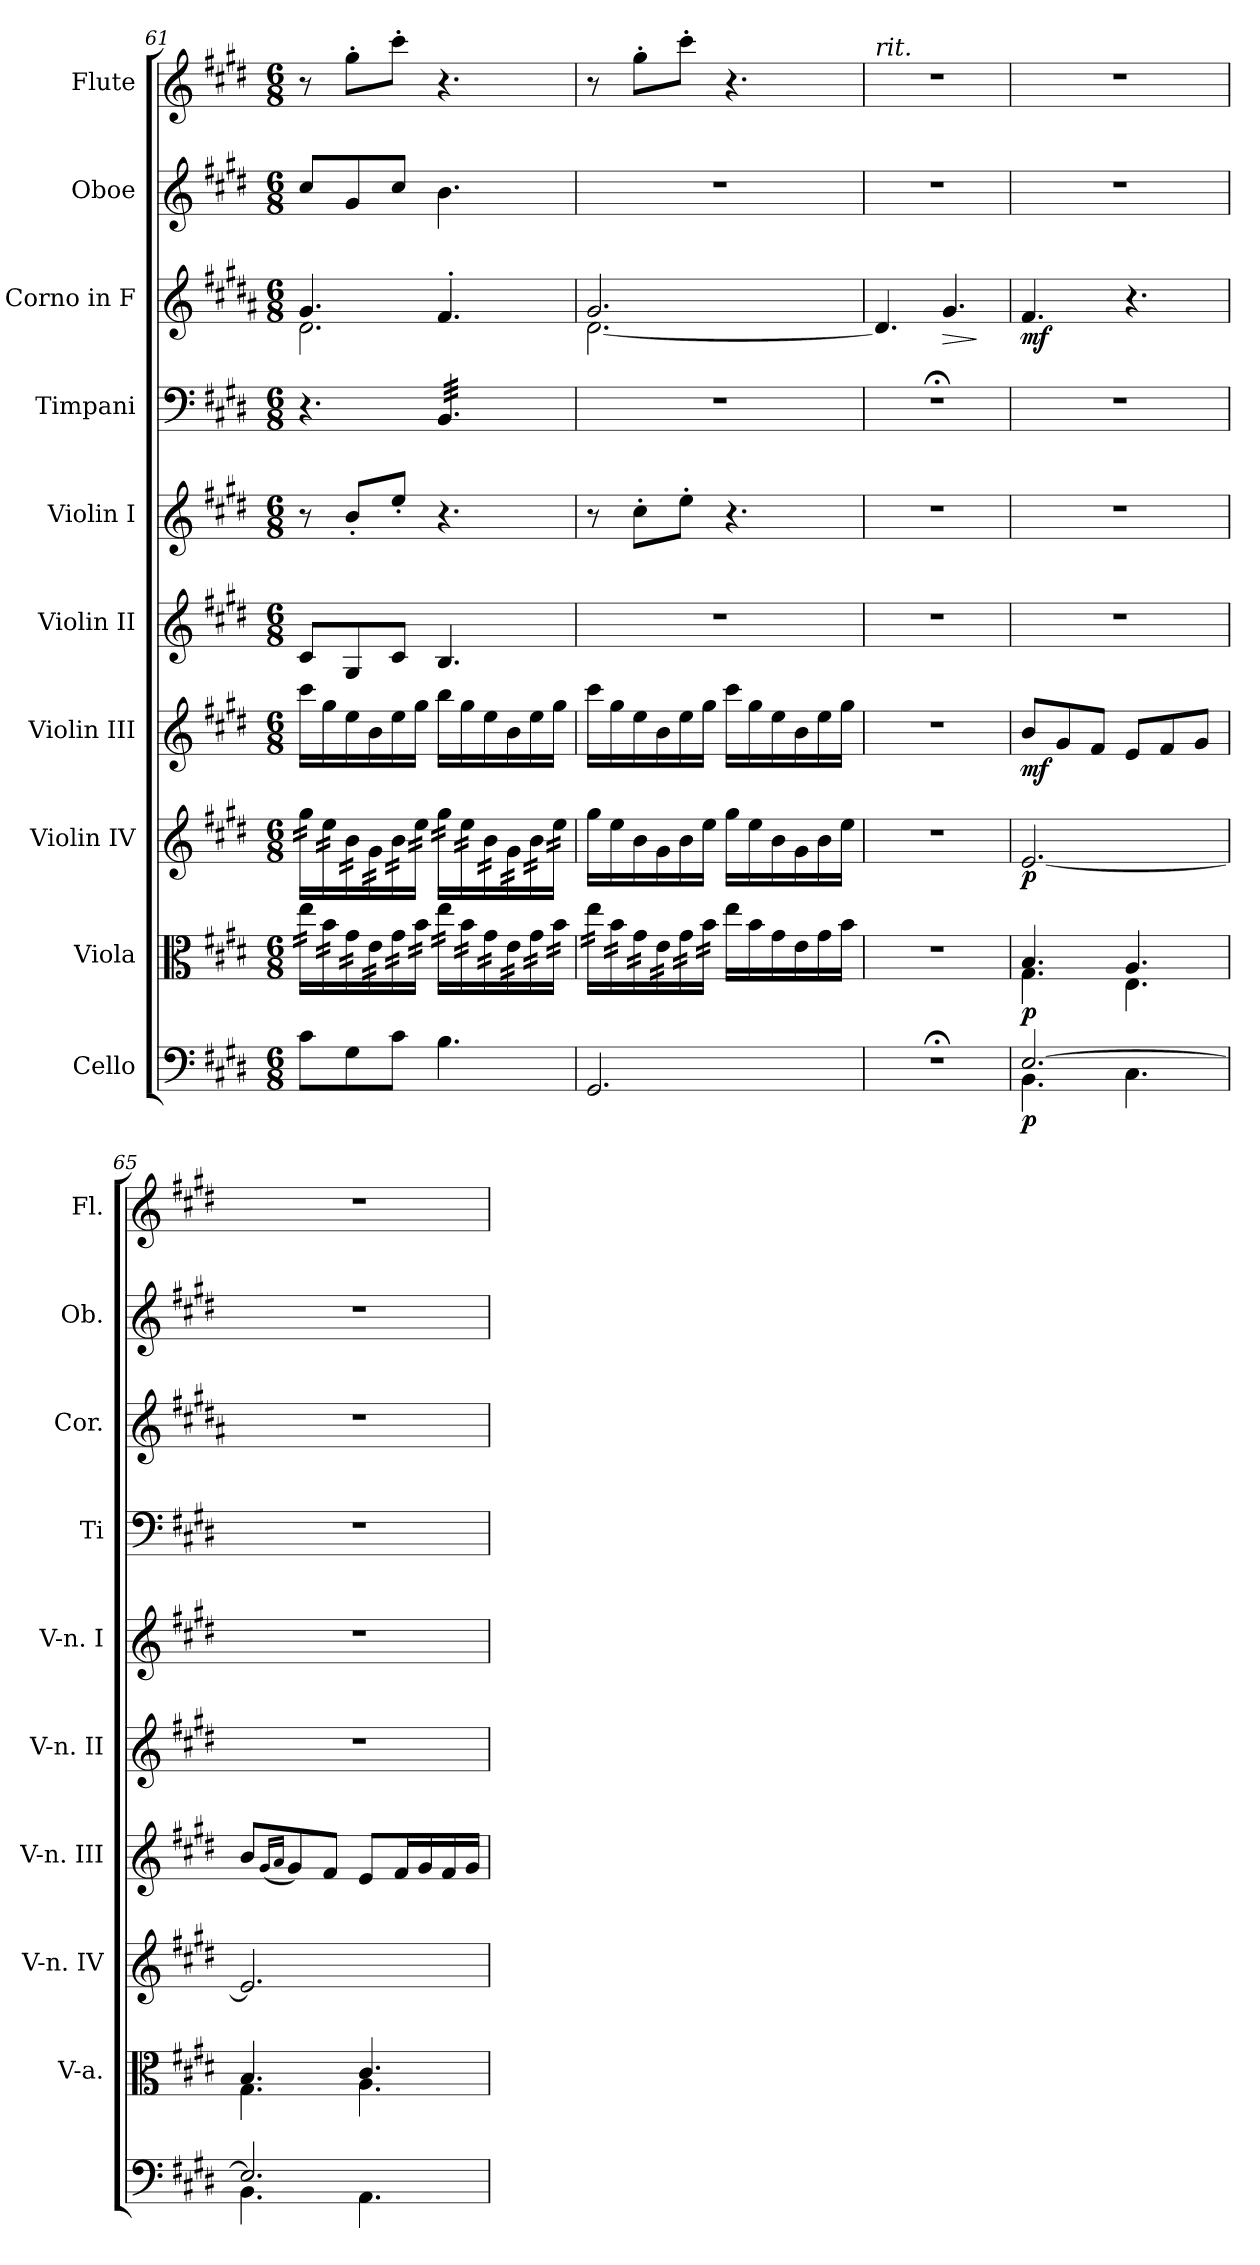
**kern	**dynam	**kern	**dynam	**kern	**dynam	**kern	**dynam	**kern	**kern	**kern	**kern	**dynam	**kern	**kern
*part10	*part10	*part9	*part9	*part8	*part8	*part7	*part7	*part6	*part5	*part4	*part3	*part3	*part2	*part1
*staff10	*staff10	*staff9	*staff9	*staff8	*staff8	*staff7	*staff7	*staff6	*staff5	*staff4	*staff3	*staff3	*staff2	*staff1
*I"Cello	*	*I"Viola	*	*I"Violin IV	*	*I"Violin III	*	*I"Violin II	*I"Violin I	*I"Timpani	*I"Corno in F	*	*I"Oboe	*I"Flute
*	*	*I'V-a.	*	*I'V-n. IV	*	*I'V-n. III	*	*I'V-n. II	*I'V-n. I	*I'Ti	*I'Cor.	*	*I'Ob.	*I'Fl.
*clefF4	*	*clefC3	*	*clefG2	*	*clefG2	*	*clefG2	*clefG2	*clefF4	*clefG2	*	*clefG2	*clefG2
*	*	*	*	*	*	*	*	*	*	*	*ITrd4c7	*	*	*
*k[f#c#g#d#]	*	*k[f#c#g#d#]	*	*k[f#c#g#d#]	*	*k[f#c#g#d#]	*	*k[f#c#g#d#]	*k[f#c#g#d#]	*k[f#c#g#d#]	*k[f#c#g#d#]	*	*k[f#c#g#d#]	*k[f#c#g#d#]
*M6/8	*	*M6/8	*	*M6/8	*	*M6/8	*	*M6/8	*M6/8	*M6/8	*M6/8	*	*M6/8	*M6/8
=61	=61	=61	=61	=61	=61	=61	=61	=61	=61	=61	=61	=61	=61	=61
*	*	*	*	*	*	*	*	*	*	*	*^	*	*	*
*	*	*tremolo	*	*	*	*	*	*	*	*	*	*	*	*	*
*	*	*	*	*tremolo	*	*	*	*	*	*	*	*	*	*	*
8c#\L	.	64ee\LLLL	.	64gg#\LLLL	.	16ccc#\LL	.	8c#/L	8r	4.r	4.c#/	2.G#\	.	8cc#/L	8r
.	.	64ee\	.	64gg#\	.	.	.	.	.	.	.	.	.	.	.
.	.	64ee\	.	64gg#\	.	.	.	.	.	.	.	.	.	.	.
.	.	64ee\	.	64gg#\	.	.	.	.	.	.	.	.	.	.	.
.	.	64b\	.	64ee\	.	16gg#\	.	.	.	.	.	.	.	.	.
.	.	64b\	.	64ee\	.	.	.	.	.	.	.	.	.	.	.
.	.	64b\	.	64ee\	.	.	.	.	.	.	.	.	.	.	.
.	.	64b\	.	64ee\	.	.	.	.	.	.	.	.	.	.	.
8G#\	.	64g#\	.	64b\	.	16ee\	.	8G#/	8b'/L	.	.	.	.	8g#/	8gg#'\L
.	.	64g#\	.	64b\	.	.	.	.	.	.	.	.	.	.	.
.	.	64g#\	.	64b\	.	.	.	.	.	.	.	.	.	.	.
.	.	64g#\	.	64b\	.	.	.	.	.	.	.	.	.	.	.
.	.	64e\	.	64g#\	.	16b\	.	.	.	.	.	.	.	.	.
.	.	64e\	.	64g#\	.	.	.	.	.	.	.	.	.	.	.
.	.	64e\	.	64g#\	.	.	.	.	.	.	.	.	.	.	.
.	.	64e\	.	64g#\	.	.	.	.	.	.	.	.	.	.	.
8c#\J	.	64g#\	.	64b\	.	16ee\	.	8c#/J	8ee'/J	.	.	.	.	8cc#/J	8ccc#'\J
.	.	64g#\	.	64b\	.	.	.	.	.	.	.	.	.	.	.
.	.	64g#\	.	64b\	.	.	.	.	.	.	.	.	.	.	.
.	.	64g#\	.	64b\	.	.	.	.	.	.	.	.	.	.	.
.	.	64b\	.	64ee\	.	16gg#\JJ	.	.	.	.	.	.	.	.	.
.	.	64b\	.	64ee\	.	.	.	.	.	.	.	.	.	.	.
.	.	64b\	.	64ee\	.	.	.	.	.	.	.	.	.	.	.
.	.	64b\JJJJ	.	64ee\JJJJ	.	.	.	.	.	.	.	.	.	.	.
*	*	*	*	*	*	*	*	*	*	*tremolo	*	*	*	*	*
4.B\	.	64ee\LLLL	.	64gg#\LLLL	.	16bb\LL	.	4.B/	4.r	32BB/LLL	4.B'/	.	.	4.b\	4.r
.	.	64ee\	.	64gg#\	.	.	.	.	.	.	.	.	.	.	.
.	.	64ee\	.	64gg#\	.	.	.	.	.	32BB/	.	.	.	.	.
.	.	64ee\	.	64gg#\	.	.	.	.	.	.	.	.	.	.	.
.	.	64b\	.	64ee\	.	16gg#\	.	.	.	32BB/	.	.	.	.	.
.	.	64b\	.	64ee\	.	.	.	.	.	.	.	.	.	.	.
.	.	64b\	.	64ee\	.	.	.	.	.	32BB/	.	.	.	.	.
.	.	64b\	.	64ee\	.	.	.	.	.	.	.	.	.	.	.
.	.	64g#\	.	64b\	.	16ee\	.	.	.	32BB/	.	.	.	.	.
.	.	64g#\	.	64b\	.	.	.	.	.	.	.	.	.	.	.
.	.	64g#\	.	64b\	.	.	.	.	.	32BB/	.	.	.	.	.
.	.	64g#\	.	64b\	.	.	.	.	.	.	.	.	.	.	.
.	.	64e\	.	64g#\	.	16b\	.	.	.	32BB/	.	.	.	.	.
.	.	64e\	.	64g#\	.	.	.	.	.	.	.	.	.	.	.
.	.	64e\	.	64g#\	.	.	.	.	.	32BB/	.	.	.	.	.
.	.	64e\	.	64g#\	.	.	.	.	.	.	.	.	.	.	.
.	.	64g#\	.	64b\	.	16ee\	.	.	.	32BB/	.	.	.	.	.
.	.	64g#\	.	64b\	.	.	.	.	.	.	.	.	.	.	.
.	.	64g#\	.	64b\	.	.	.	.	.	32BB/	.	.	.	.	.
.	.	64g#\	.	64b\	.	.	.	.	.	.	.	.	.	.	.
.	.	64b\	.	64ee\	.	16gg#\JJ	.	.	.	32BB/	.	.	.	.	.
.	.	64b\	.	64ee\	.	.	.	.	.	.	.	.	.	.	.
.	.	64b\	.	64ee\	.	.	.	.	.	32BB/JJJ	.	.	.	.	.
*	*	*	*	*	*	*	*	*	*	*Xtremolo	*	*	*	*	*
.	.	64b\JJJJ	.	64ee\JJJJ	.	.	.	.	.	.	.	.	.	.	.
*	*	*	*	*Xtremolo	*	*	*	*	*	*	*	*	*	*	*
=62	=62	=62	=62	=62	=62	=62	=62	=62	=62	=62	=62	=62	=62	=62	=62
2.GG#/	.	64ee\LLLL	.	16gg#\LL	.	16ccc#\LL	.	2.r	8r	2.r	2.c#/	[2.G#\	.	2.r	8r
.	.	64ee\	.	.	.	.	.	.	.	.	.	.	.	.	.
.	.	64ee\	.	.	.	.	.	.	.	.	.	.	.	.	.
.	.	64ee\	.	.	.	.	.	.	.	.	.	.	.	.	.
.	.	64b\	.	16ee\	.	16gg#\	.	.	.	.	.	.	.	.	.
.	.	64b\	.	.	.	.	.	.	.	.	.	.	.	.	.
.	.	64b\	.	.	.	.	.	.	.	.	.	.	.	.	.
.	.	64b\	.	.	.	.	.	.	.	.	.	.	.	.	.
.	.	64g#\	.	16b\	.	16ee\	.	.	8cc#'\L	.	.	.	.	.	8gg#'\L
.	.	64g#\	.	.	.	.	.	.	.	.	.	.	.	.	.
.	.	64g#\	.	.	.	.	.	.	.	.	.	.	.	.	.
.	.	64g#\	.	.	.	.	.	.	.	.	.	.	.	.	.
.	.	64e\	.	16g#\	.	16b\	.	.	.	.	.	.	.	.	.
.	.	64e\	.	.	.	.	.	.	.	.	.	.	.	.	.
.	.	64e\	.	.	.	.	.	.	.	.	.	.	.	.	.
.	.	64e\	.	.	.	.	.	.	.	.	.	.	.	.	.
.	.	64g#\	.	16b\	.	16ee\	.	.	8ee'\J	.	.	.	.	.	8ccc#'\J
.	.	64g#\	.	.	.	.	.	.	.	.	.	.	.	.	.
.	.	64g#\	.	.	.	.	.	.	.	.	.	.	.	.	.
.	.	64g#\	.	.	.	.	.	.	.	.	.	.	.	.	.
.	.	64b\	.	16ee\JJ	.	16gg#\JJ	.	.	.	.	.	.	.	.	.
.	.	64b\	.	.	.	.	.	.	.	.	.	.	.	.	.
.	.	64b\	.	.	.	.	.	.	.	.	.	.	.	.	.
.	.	64b\JJJJ	.	.	.	.	.	.	.	.	.	.	.	.	.
*	*	*Xtremolo	*	*	*	*	*	*	*	*	*	*	*	*	*
.	.	16ee\LL	.	16gg#\LL	.	16ccc#\LL	.	.	4.r	.	.	.	.	.	4.r
.	.	16b\	.	16ee\	.	16gg#\	.	.	.	.	.	.	.	.	.
.	.	16g#\	.	16b\	.	16ee\	.	.	.	.	.	.	.	.	.
.	.	16e\	.	16g#\	.	16b\	.	.	.	.	.	.	.	.	.
.	.	16g#\	.	16b\	.	16ee\	.	.	.	.	.	.	.	.	.
.	.	16b\JJ	.	16ee\JJ	.	16gg#\JJ	.	.	.	.	.	.	.	.	.
*	*	*	*	*	*	*	*	*	*	*	*v	*v	*	*	*
=63	=63	=63	=63	=63	=63	=63	=63	=63	=63	=63	=63	=63	=63	=63
!	!	!	!	!	!	!	!	!	!	!	!	!	!	!LO:TX:a:i:t=rit.
2.r;<	.	2.r	.	2.r	.	2.r	.	2.r	2.r	2.r;<	4.G#/]	.	2.r	2.r
!	!	!	!	!	!	!	!	!	!	!	!	!LO:HP:b	!	!
.	.	.	.	.	.	.	.	.	.	.	4.c#/	>	.	.
.	.	.	.	.	.	.	.	.	.	.	.	]	.	.
=64	=64	=64	=64	=64	=64	=64	=64	=64	=64	=64	=64	=64	=64	=64
*^	*	*^	*	*	*	*	*	*	*	*	*	*	*	*
!	!	!LO:DY:b	!	!	!LO:DY:b	!	!LO:DY:b	!	!LO:DY:b	!	!	!	!	!LO:DY:b	!	!
[2.E/	4.BB\	p	4.B/	4.G#\	p	[2.e/	p	8b/L	mf	2.r	2.r	2.r	4.B/	mf	2.r	2.r
.	.	.	.	.	.	.	.	8g#/	.	.	.	.	.	.	.	.
.	.	.	.	.	.	.	.	8f#/J	.	.	.	.	.	.	.	.
.	4.C#\	.	4.A/	4.E\	.	.	.	8e/L	.	.	.	.	4.r	.	.	.
.	.	.	.	.	.	.	.	8f#/	.	.	.	.	.	.	.	.
.	.	.	.	.	.	.	.	8g#/J	.	.	.	.	.	.	.	.
!!LO:LB:g=z
=65	=65	=65	=65	=65	=65	=65	=65	=65	=65	=65	=65	=65	=65	=65	=65	=65
2.E/]	4.BB\	.	4.B/	4.G#\	.	2.e/]	.	8b/L	.	2.r	2.r	2.r	2.r	.	2.r	2.r
.	.	.	.	.	.	.	.	(16qg#/LL	.	.	.	.	.	.	.	.
.	.	.	.	.	.	.	.	16qa/JJ	.	.	.	.	.	.	.	.
.	.	.	.	.	.	.	.	8g#/)	.	.	.	.	.	.	.	.
.	.	.	.	.	.	.	.	8f#/J	.	.	.	.	.	.	.	.
.	4.AA\	.	4.c#/	4.A\	.	.	.	8e/L	.	.	.	.	.	.	.	.
.	.	.	.	.	.	.	.	16f#/L	.	.	.	.	.	.	.	.
.	.	.	.	.	.	.	.	16g#/	.	.	.	.	.	.	.	.
.	.	.	.	.	.	.	.	16f#/	.	.	.	.	.	.	.	.
.	.	.	.	.	.	.	.	16g#/JJ	.	.	.	.	.	.	.	.
*v	*v	*	*	*	*	*	*	*	*	*	*	*	*	*	*	*
*	*	*v	*v	*	*	*	*	*	*	*	*	*	*	*	*
=	=	=	=	=	=	=	=	=	=	=	=	=	=	=
*-	*-	*-	*-	*-	*-	*-	*-	*-	*-	*-	*-	*-	*-	*-
